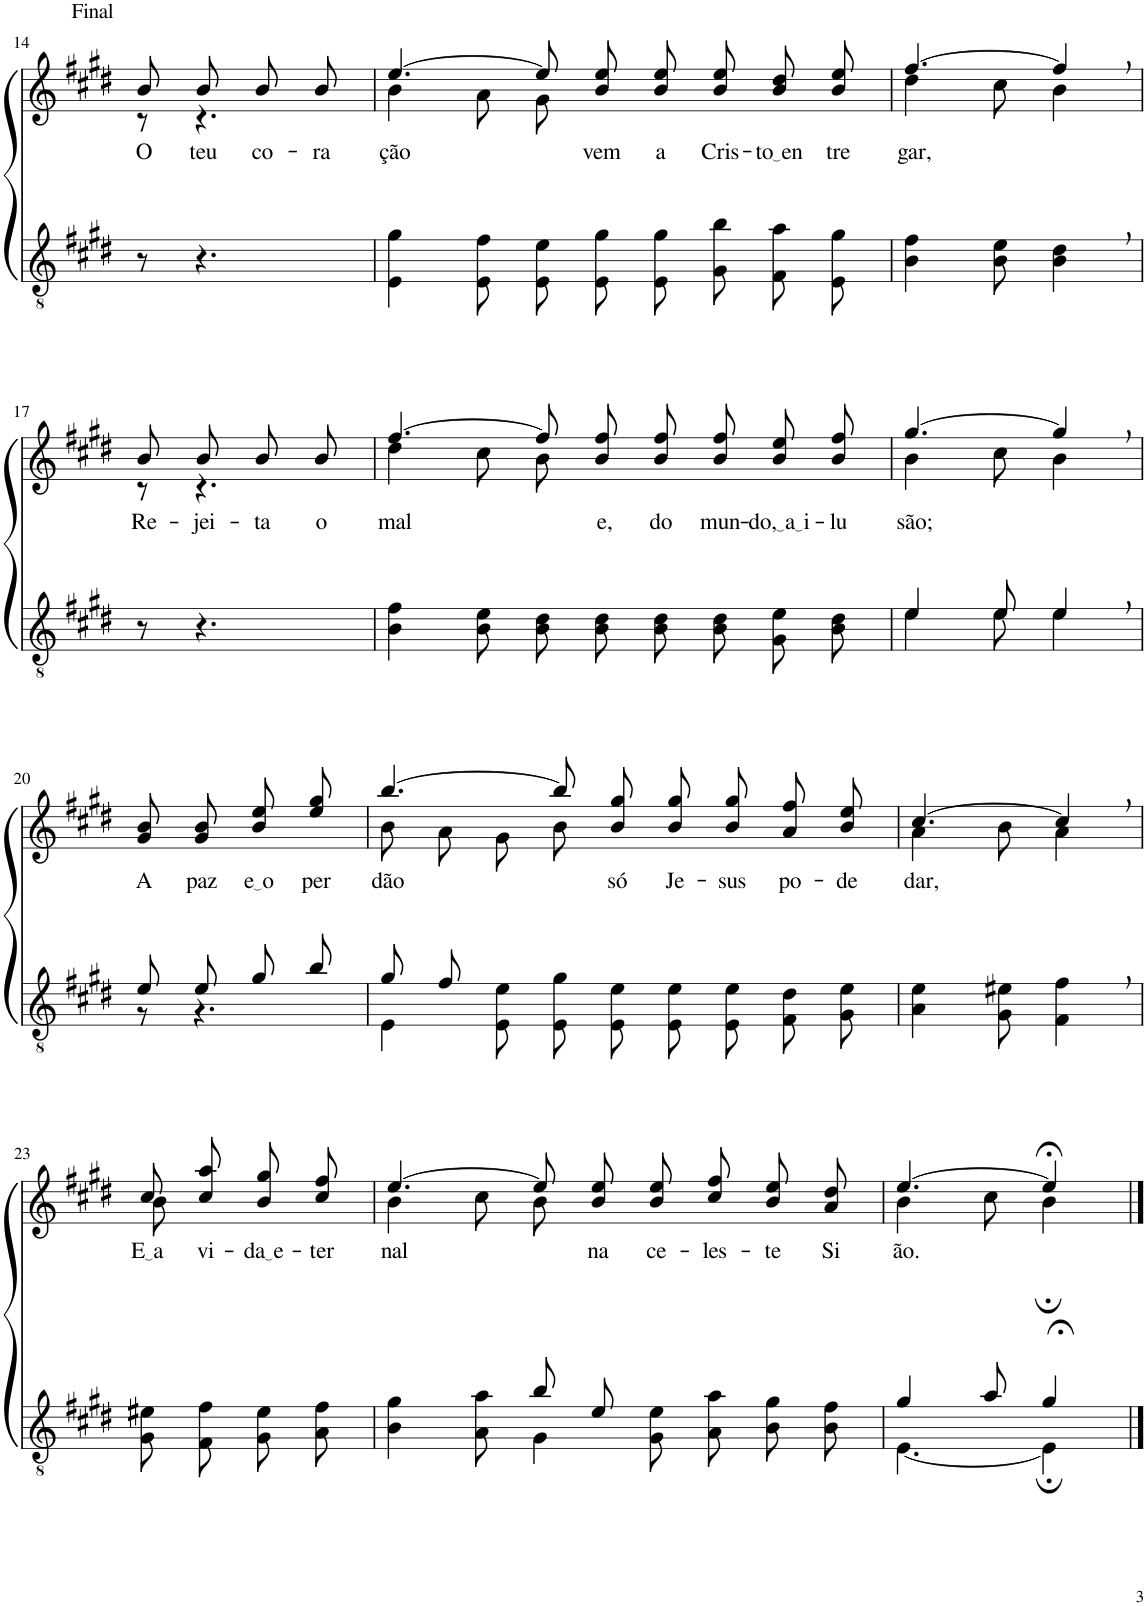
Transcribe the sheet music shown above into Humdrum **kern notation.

**kern	**kern	**text
*part2	*part1	*part1
*staff2	*staff1	*staff1
*I"Parte III e IV	*I"Parte I e II	*
!!LO:PB:g=z
*clefGv2	*clefG2	*
*Trd4c7	*Trd4c7	*
*k[f#c#g#d#]	*k[f#c#g#d#]	*
*M9/8	*M9/8	*
=14	=14	=14
!	!LO:TX:a:t=Final	!
!	!	!LO:LY:b
*	*^	*
8r	8b/L	8r	O
!	!	!	!LO:LY:b
4.r	8b/	4.r	teu
!	!	!	!LO:LY:b
.	8b/J	.	co-
!	!	!	!LO:LY:b
.	8b/J	.	-ra-
=15	=15	=15	=15
!	!	!	!LO:LY:b
4E\ 4g#\	[4.ee/	4b\	-ção
8E\ 8f#\	.	8a\L	.
8E\ 8e\L	8ee\L]	8g#\J	.
!	!	!	!LO:LY:b
8E\ 8g#\	8b\ 8ee\	2ryy	vem
!	!	!	!LO:LY:b
8E\ 8g#\J	8b\ 8ee\J	.	a
!	!	!	!LO:LY:b
8G#\ 8b\L	8b\ 8ee\L	.	Cris-
!	!	!	!LO:LY:b
8F#\ 8a\	8b\ 8dd#\	.	to en
!	!	!	!LO:LY:b
8E\ 8g#\J	8b\ 8ee\J	8ryy	tre-
=16	=16	=16	=16
!	!	!	!LO:LY:b
4B\ 4f#\	[4.ff#/	4dd#\	-gar,
8B\ 8e\	.	8cc#\	.
4B\, 4d#\,	4ff#,/]	4b\	.
!!LO:LB:g=z	!!
=17	=17	=17	=17
!	!	!	!LO:LY:b
8r	8b/L	8r	Re-
!	!	!	!LO:LY:b
4.r	8b/	4.r	-jei-
!	!	!	!LO:LY:b
.	8b/J	.	-ta
!	!	!	!LO:LY:b
.	8b/J	.	o
=18	=18	=18	=18
!	!	!	!LO:LY:b
4B\ 4f#\	[4.ff#/	4dd#\	mal
8B\ 8e\	.	8cc#\L	.
8B\ 8d#\L	8ff#\L]	8b\J	.
!	!	!	!LO:LY:b
8B\ 8d#\	8b\ 8ff#\	2ryy	e,
!	!	!	!LO:LY:b
8B\ 8d#\J	8b\ 8ff#\J	.	do
!	!	!	!LO:LY:b
8B\ 8d#\L	8b\ 8ff#\L	.	mun-
!	!	!	!LO:LY:b
8G#\ 8e\	8b\ 8ee\	.	do, a i
!	!	!	!LO:LY:b
8B\ 8d#\J	8b\ 8ff#\J	8ryy	-lu-
=19	=19	=19	=19
*^	*	*	*
!	!	!	!	!LO:LY:b
4e\	4e/	[4.gg#/	4b\	-são;
8e\	8e/	.	8cc#\	.
4e,\	4e/	4gg#,/]	4b\	.
!!LO:LB:g=z
=20	=20	=20	=20	=20
!	!	!	!	!LO:LY:b
*	*	*v	*v	*
8e/L	8r	8g#\ 8b\L	A
!	!	!	!LO:LY:b
8e/	4.r	8g#\ 8b\	paz
!	!	!	!LO:LY:b
8g#/J	.	8b\ 8ee\J	e o
!	!	!	!LO:LY:b
8b/J	.	8ee/ 8gg#/	per-
=21	=21	=21	=21
*	*	*^	*
!	!	!	!	!LO:LY:b
8g#/L	4E\	[4.bb/	8b\	-dão
8f#/J	.	.	8a\L	.
8ryy	8E\ 8e\	.	8g#\	.
4ryy	8E/ 8g#/L	8bb\L]	8b\J	.
!	!	!	!	!LO:LY:b
.	8E/ 8e/	8b\ 8gg#\	2ryy	só
!	!	!	!	!LO:LY:b
2ryy	8E/ 8e/J	8b\ 8gg#\J	.	Je-
!	!	!	!	!LO:LY:b
.	8E/ 8e/L	8b\ 8gg#\L	.	-sus
!	!	!	!	!LO:LY:b
.	8F#/ 8d#/	8a\ 8ff#\	.	po-
!	!	!	!	!LO:LY:b
.	8G#/ 8e/J	8b\ 8ee\J	8ryy	-de
=22	=22	=22	=22	=22
!	!	!	!	!LO:LY:b
*v	*v	*	*	*
4A\ 4e\	[4.cc#/	4a\	dar,
8G#\ 8e#X\	.	8b\	.
4F#\, 4f#\,	4cc#,/]	4a\	.
!!LO:LB:g=z	!!
=23	=23	=23	=23
!	!	!	!LO:LY:b
8G#\ 8e#X\L	8cc#\L	8b\	E a
!	!	!	!LO:LY:b
8F#\ 8f#\	8cc#\ 8aa\	4.ryy	vi-
!	!	!	!LO:LY:b
8G#\ 8e#\J	8b\ 8gg#\J	.	da e
!	!	!	!LO:LY:b
8A\ 8f#\	8cc#/ 8ff#/J	.	-ter-
=24	=24	=24	=24
*^	*	*	*
!	!	!	!	!LO:LY:b
4.ryy	4B\ 4g#\	[4.ee/	4b\	-nal
.	8A\ 8a\	.	8cc#\L	.
8b/L	4G#\	8ee\L]	8b\J	.
!	!	!	!	!LO:LY:b
8e/J	.	8b\ 8ee\	2ryy	na
!	!	!	!	!LO:LY:b
2ryy	8G#\ 8e\	8b\ 8ee\J	.	ce-
!	!	!	!	!LO:LY:b
.	8A\ 8a\L	8cc#\ 8ff#\L	.	-les-
!	!	!	!	!LO:LY:b
.	8B\ 8g#\	8b\ 8ee\	.	-te
!	!	!	!	!LO:LY:b
.	8B\ 8f#\J	8a\ 8dd#\J	8ryy	Si-
=25	=25	=25	=25	=25
!	!	!	!	!LO:LY:b
4g#/	[4.E\	[4.ee/	4b\	-ão.
8a/	.	.	8cc#\	.
4g#;</	4E;\]	4ee;</]	4b;\	.
*v	*v	*	*	*
*	*v	*v	*
==	==	==
*-	*-	*-
